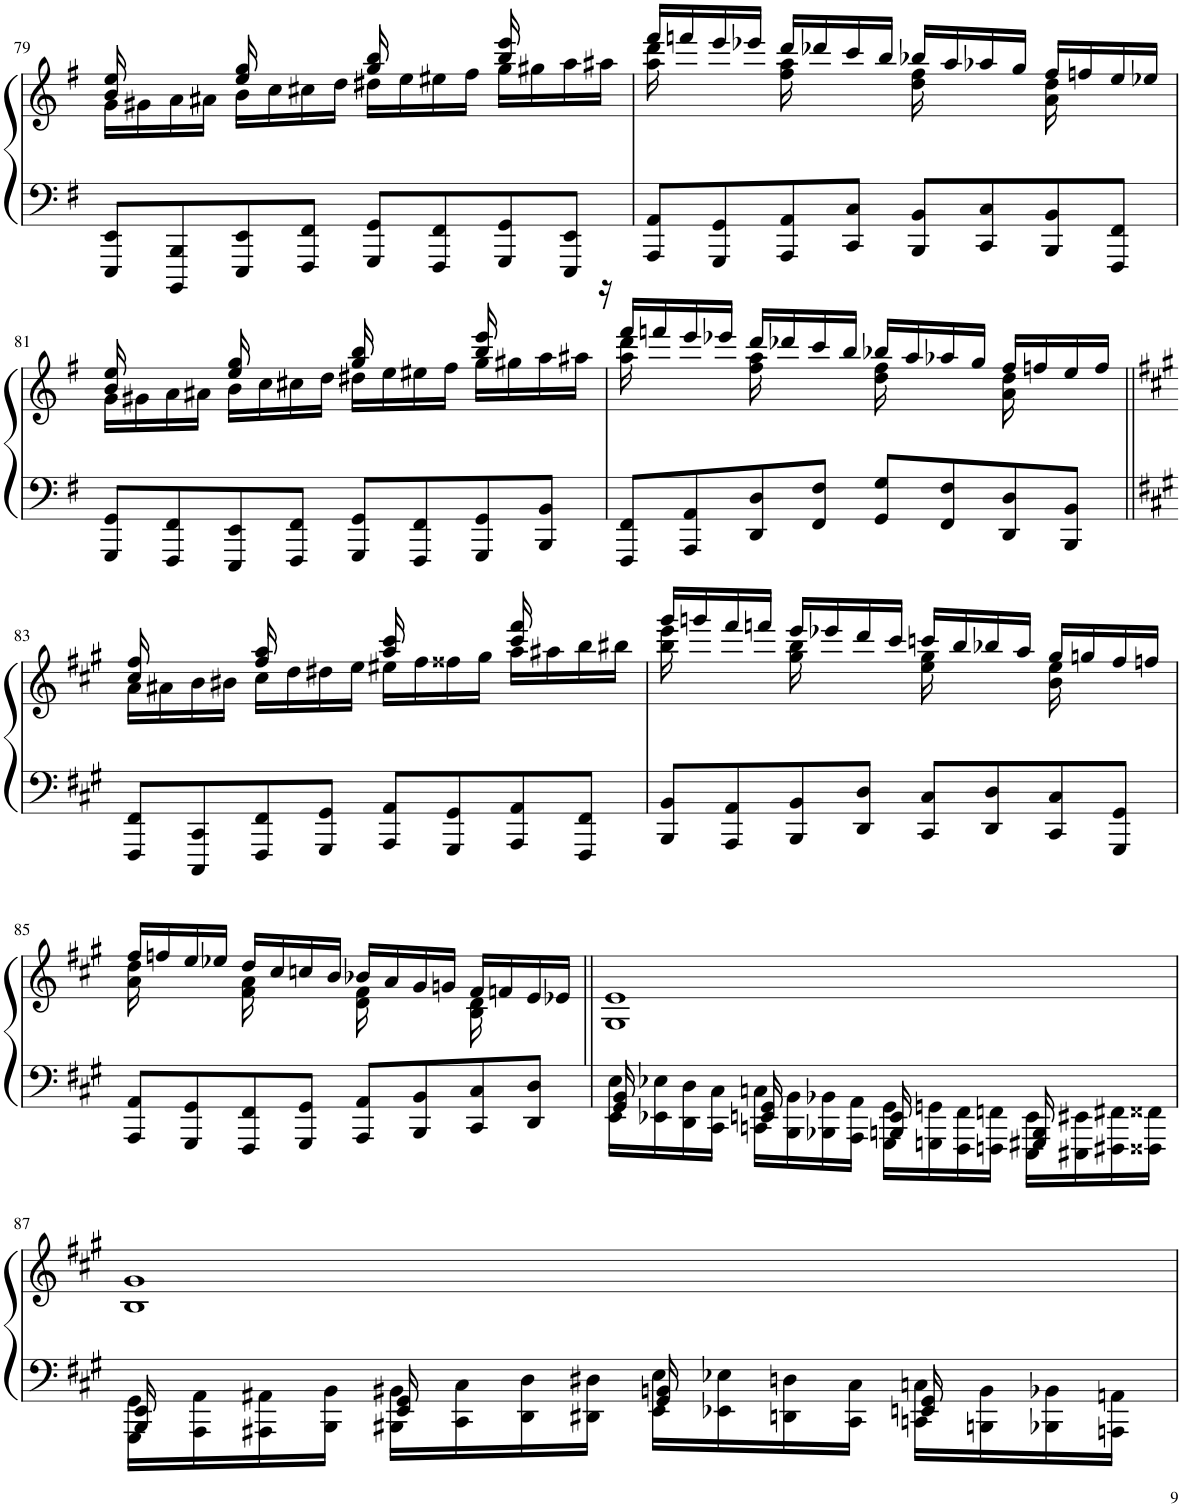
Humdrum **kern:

**kern	**kern
*part1	*part1
*staff2	*staff1
*I"Piano	*
*I'Pno.	*
!!LO:PB:g=z
*clefF4	*clefG2
*k[f#]	*k[f#]
*M4/4	*M4/4
=79	=79
*^	*^
8EEE/ 8EE/L	2...ryy	16g\LL	16b/ 16ee/
.	.	16g#X\	8.ryy
8BBBB/ 8BBB/	.	16a\	.
.	.	16a#X\JJ	.
8EEE/ 8EE/	.	16b\LL	16ee/ 16gg/
.	.	16cc\	8.ryy
8FFF#/ 8FF#/J	.	16cc#X\	.
.	.	16dd\JJ	.
8GGG/ 8GG/L	.	16dd#X\LL	16gg/ 16bb/
.	.	16ee\	8.ryy
8FFF#/ 8FF#/	.	16ee#X\	.
.	.	16ff#\JJ	.
8GGG/ 8GG/	.	16gg\LL	16bb/ 16eee/
.	.	16gg#X\	8.ryy
8EEE/ 8EE/J	.	16aa\	.
.	16r	16aa#X\JJ	.
*v	*v	*	*
=80	=80	=80
8AAA/ 8AA/L	16fff#/LL	16aa\ 16ddd\
.	16fffn/	8.ryy
8GGG/ 8GG/	16eee/	.
.	16eee-X/JJ	.
8AAA/ 8AA/	16ddd/LL	16ff#\ 16aa\
.	16ddd-X/	8.ryy
8CC/ 8C/J	16ccc/	.
.	16bb/JJ	.
8BBB/ 8BB/L	16bb-X/LL	16dd\ 16ff#\
.	16aa/	8.ryy
8CC/ 8C/	16aa-X/	.
.	16gg/JJ	.
8BBB/ 8BB/	16ff#/LL	16a\ 16dd\
.	16ffn/	8.ryy
8FFF#/ 8FF#/J	16ee/	.
.	16ee-X/JJ	.
!!LO:LB:g=z	!!
=81	=81	=81
8GGG/ 8GG/L	16g\LL	16b/ 16ee/
.	16g#X\	8.ryy
8FFF#/ 8FF#/	16a\	.
.	16a#X\JJ	.
8EEE/ 8EE/	16b\LL	16ee/ 16gg/
.	16cc\	8.ryy
8FFF#/ 8FF#/J	16cc#X\	.
.	16dd\JJ	.
8GGG/ 8GG/L	16dd#X\LL	16gg/ 16bb/
.	16ee\	8.ryy
8FFF#/ 8FF#/	16ee#X\	.
.	16ff#\JJ	.
8GGG/ 8GG/	16gg\LL	16bb/ 16eee/
.	16gg#X\	8.ryy
8BBB/ 8BB/J	16aa\	.
.	16aa#X\JJ	.
=82	=82	=82
8FFF#/ 8FF#/L	16fff#/LL	16aa\ 16ddd\
.	16fffn/	8.ryy
8AAA/ 8AA/	16eee/	.
.	16eee-X/JJ	.
8DD/ 8D/	16ddd/LL	16ff#\ 16aa\
.	16ddd-X/	8.ryy
8FF#/ 8F#/J	16ccc/	.
.	16bb/JJ	.
8GG/ 8G/L	16bb-X/LL	16dd\ 16ff#\
.	16aa/	8.ryy
8FF#/ 8F#/	16aa-X/	.
.	16gg/JJ	.
8DD/ 8D/	16ff#/LL	16a\ 16dd\
.	16ffn/	8.ryy
8BBB/ 8BB/J	16ee/	.
.	16ff/JJ	.
!!LO:LB:g=z	!!
=83||	=83||	=83||
*k[f#c#g#]	*k[f#c#g#]	*
8FFF#/ 8FF#/L	16a\LL	16cc#/ 16ff#/
.	16a#X\	8.ryy
8CCC#/ 8CC#/	16b\	.
.	16b#X\JJ	.
8FFF#/ 8FF#/	16cc#\LL	16ff#/ 16aa/
.	16dd\	8.ryy
8GGG#/ 8GG#/J	16dd#X\	.
.	16ee\JJ	.
8AAA/ 8AA/L	16ee#X\LL	16aa/ 16ccc#/
.	16ff#\	8.ryy
8GGG#/ 8GG#/	16ff##X\	.
.	16gg#\JJ	.
8AAA/ 8AA/	16aa\LL	16ccc#/ 16fff#/
.	16aa#X\	8.ryy
8FFF#/ 8FF#/J	16bb\	.
.	16bb#X\JJ	.
=84	=84	=84
8BBB/ 8BB/L	16ggg#/LL	16bb\ 16eee\
.	16gggn/	8.ryy
8AAA/ 8AA/	16fff#/	.
.	16fffn/JJ	.
8BBB/ 8BB/	16eee/LL	16gg#\ 16bb\
.	16eee-X/	8.ryy
8DD/ 8D/J	16ddd/	.
.	16ccc#/JJ	.
8CC#/ 8C#/L	16cccn/LL	16ee\ 16gg#\
.	16bb/	8.ryy
8DD/ 8D/	16bb-X/	.
.	16aa/JJ	.
8CC#/ 8C#/	16gg#/LL	16b\ 16ee\
.	16ggn/	8.ryy
8GGG#/ 8GG#/J	16ff#/	.
.	16ffn/JJ	.
!!LO:LB:g=z	!!
=85	=85	=85
8AAA/ 8AA/L	16ff#/LL	16a\ 16dd\
.	16ffn/	8.ryy
8GGG#/ 8GG#/	16ee/	.
.	16ee-X/JJ	.
8FFF#/ 8FF#/	16dd/LL	16f#\ 16a\
.	16cc#/	8.ryy
8GGG#/ 8GG#/J	16ccn/	.
.	16b/JJ	.
8AAA/ 8AA/L	16b-X/LL	16d\ 16f#\
.	16a/	8.ryy
8BBB/ 8BB/	16g#/	.
.	16gn/JJ	.
8CC#/ 8C#/	16f#/LL	16B\ 16d\
.	16fn/	8.ryy
8DD/ 8D/J	16e/	.
.	16e-X/JJ	.
*	*v	*v
=86||	=86||
*^	*
16EE\ 16E\LL	16GG#/ 16BB/	1G# 1e
16EE-X\ 16E-X\	8.ryy	.
16DD\ 16D\	.	.
16CC#\ 16C#\JJ	.	.
16CCn\ 16Cn\LL	16EEn/ 16GG#/	.
16BBB\ 16BB\	8.ryy	.
16BBB-X\ 16BB-X\	.	.
16AAA\ 16AA\JJ	.	.
16GGG#\ 16GG#\LL	16BBBn/ 16EE/	.
16GGGn\ 16GGn\	8.ryy	.
16FFF#\ 16FF#\	.	.
16FFFn\ 16FFn\JJ	.	.
16EEE\ 16EE\LL	16GGG#X/ 16BBB/	.
16EEE#X\ 16EE#X\	8.ryy	.
16FFF#X\ 16FF#X\	.	.
16FFF##X\ 16FF##X\JJ	.	.
!!LO:LB:g=z
=87	=87	=87
16GGG#\ 16GG#\LL	16BBB/ 16EE/	1B 1g#
16AAA\ 16AA\	8.ryy	.
16AAA#X\ 16AA#X\	.	.
16BBB\ 16BB\JJ	.	.
16BBB#X\ 16BB#X\LL	16EE/ 16GG#/	.
16CC#\ 16C#\	8.ryy	.
16DD\ 16D\	.	.
16DD#X\ 16D#X\JJ	.	.
16EE\ 16E\LL	16GG#/ 16BBn/	.
16EE-X\ 16E-X\	8.ryy	.
16DDn\ 16Dn\	.	.
16CC#\ 16C#\JJ	.	.
16CCn\ 16Cn\LL	16EEn/ 16GG#/	.
16BBBn\ 16BB\	8.ryy	.
16BBB-X\ 16BB-X\	.	.
16AAAn\ 16AAn\JJ	.	.
*v	*v	*
=	=
*-	*-
